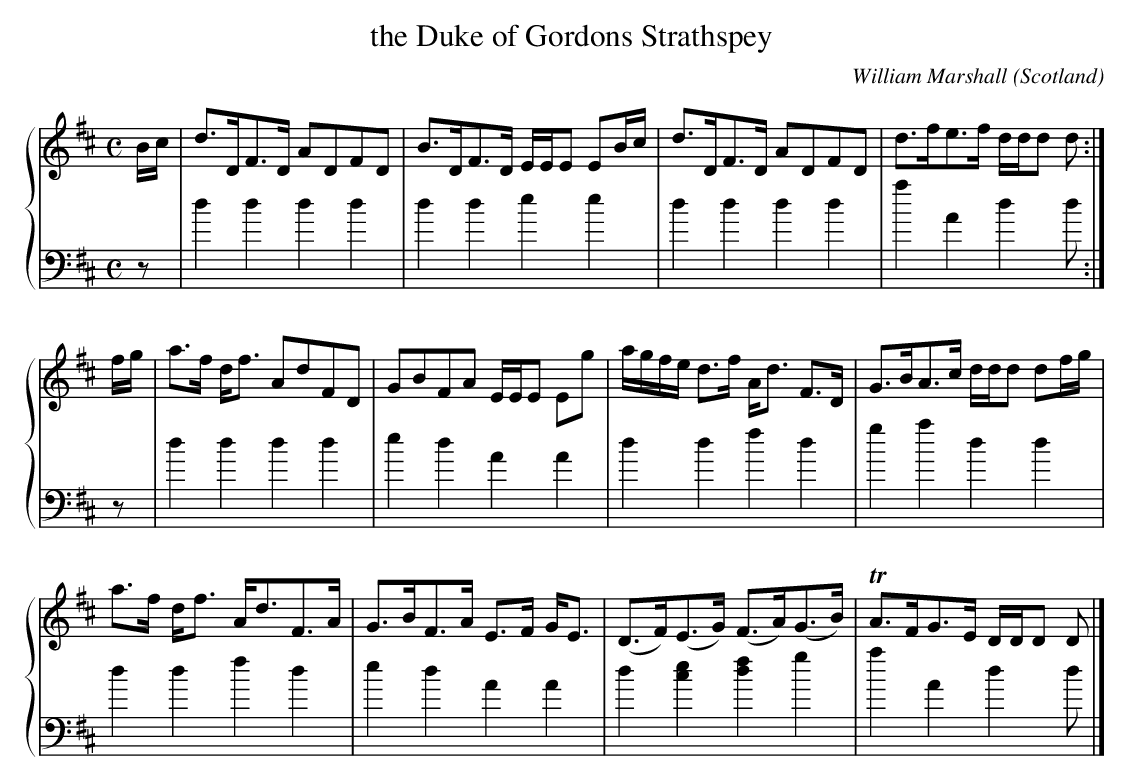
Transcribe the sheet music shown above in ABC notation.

X:1
T:the Duke of Gordons Strathspey
C:William Marshall
L:1/8
M:C
O:Scotland
K:D
%%staves {1 2}
V:1
B/c/ | \
d>DF>D ADFD | B>DF>D E/E/E EB/c/ | \
d>DF>D ADFD | d>fe>f d/d/d d :|
f/g/ | \
a>f d<f AdFD | GBFA E/E/E Eg | \
a/g/f/e/ d>f A<d F>D | G>BA>c d/d/d df/g/ |
a>f d<f A<dF>A | G>BF>A E>F G<E | \
(D>F)(E>G) (F>A)(G>B) | !trill!A>FG>E D/D/D D |]
V:2 clef=bass
L:1/4
z/ | dddd| ddee | dddd | aAdd/ :| \
z/ | dddd | edAA | ddfd | gadd | ddfd | edAA | d[ce][df]g | aAdd/ |]
